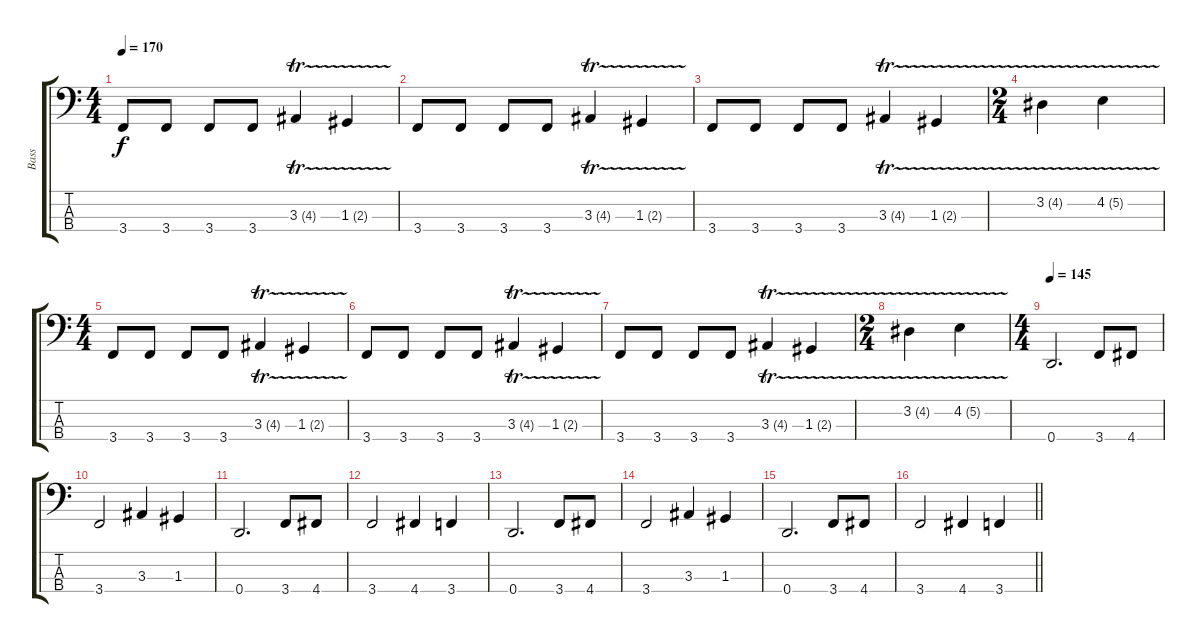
\track ("Bass" "Bass") {instrument electricbasspick}
\staff {score tabs}
\tuning (F2 C2 G1 D1) {hide}
\ts (4 4)
\tempo 170
\clef f4
\ks c
3.4.8{dy f} 3.4.8 3.4.8 3.4.8 3.3{tr (4 16)}.4 1.3{tr (2 16)}.4 |
3.4.8 3.4.8 3.4.8 3.4.8 3.3{tr (4 16)}.4 1.3{tr (2 16)}.4 |
3.4.8 3.4.8 3.4.8 3.4.8 3.3{tr (4 16)}.4 1.3{tr (2 16)}.4 |
\ts (2 4)
3.2{tr (4 16)}.4 4.2{tr (5 16)}.4 |
\ts (4 4)
3.4.8 3.4.8 3.4.8 3.4.8 3.3{tr (4 16)}.4 1.3{tr (2 16)}.4 |
3.4.8 3.4.8 3.4.8 3.4.8 3.3{tr (4 16)}.4 1.3{tr (2 16)}.4 |
3.4.8 3.4.8 3.4.8 3.4.8 3.3{tr (4 16)}.4 1.3{tr (2 16)}.4 |
\ts (2 4)
3.2{tr (4 16)}.4 4.2{tr (5 16)}.4 |
\ts (4 4)
\tempo 145
0.4.2{d} 3.4.8 4.4.8 |
3.4.2 3.3.4 1.3.4 |
0.4.2{d} 3.4.8 4.4.8 |
3.4.2 4.4.4 3.4.4 |
0.4.2{d} 3.4.8 4.4.8 |
3.4.2 3.3.4 1.3.4 |
0.4.2{d} 3.4.8 4.4.8 |
\barLineRight lightlight
3.4.2 4.4.4 3.4.4
